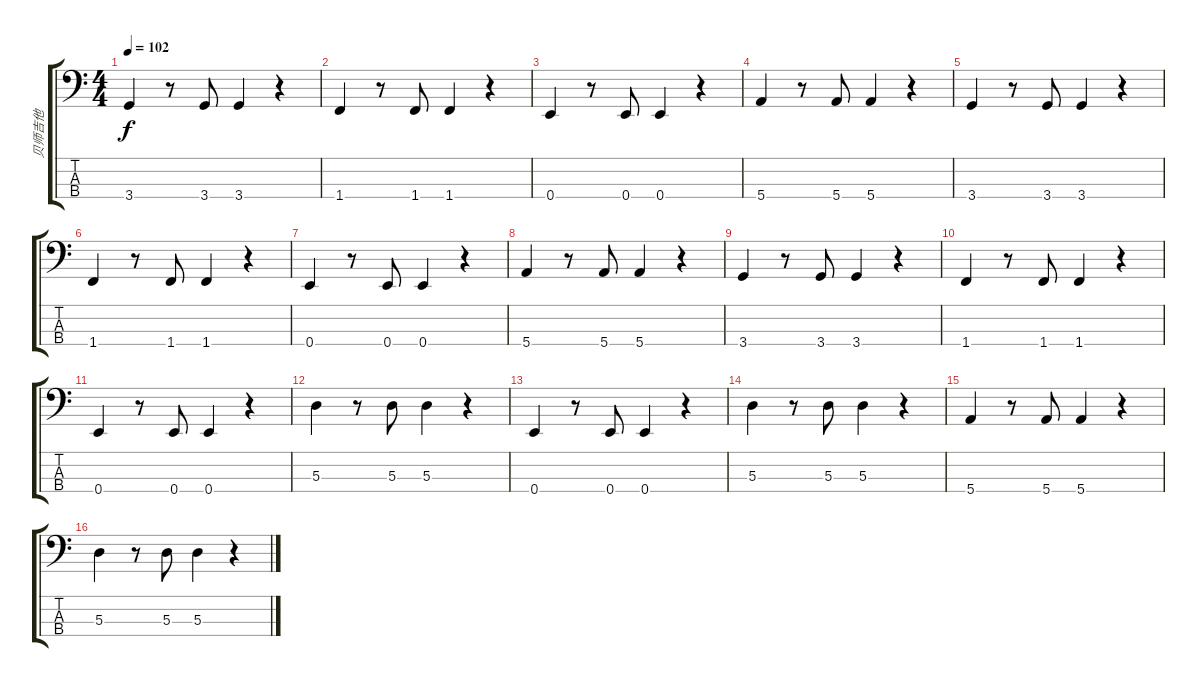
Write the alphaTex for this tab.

\track ("贝师吉他" "贝师吉他") {instrument electricbassfinger}
\staff {score tabs}
\tuning (G2 D2 A1 E1) {hide}
\ts (4 4)
\tempo 102
\clef f4
\ks c
3.4.4{dy f} r.8 3.4.8 3.4.4 r.4 |
1.4.4 r.8 1.4.8 1.4.4 r.4 |
0.4.4 r.8 0.4.8 0.4.4 r.4 |
5.4.4 r.8 5.4.8 5.4.4 r.4 |
3.4.4 r.8 3.4.8 3.4.4 r.4 |
1.4.4 r.8 1.4.8 1.4.4 r.4 |
0.4.4 r.8 0.4.8 0.4.4 r.4 |
5.4.4 r.8 5.4.8 5.4.4 r.4 |
3.4.4 r.8 3.4.8 3.4.4 r.4 |
1.4.4 r.8 1.4.8 1.4.4 r.4 |
0.4.4 r.8 0.4.8 0.4.4 r.4 |
5.3.4 r.8 5.3.8 5.3.4 r.4 |
0.4.4 r.8 0.4.8 0.4.4 r.4 |
5.3.4 r.8 5.3.8 5.3.4 r.4 |
5.4.4 r.8 5.4.8 5.4.4 r.4 |
5.3.4 r.8 5.3.8 5.3.4 r.4
